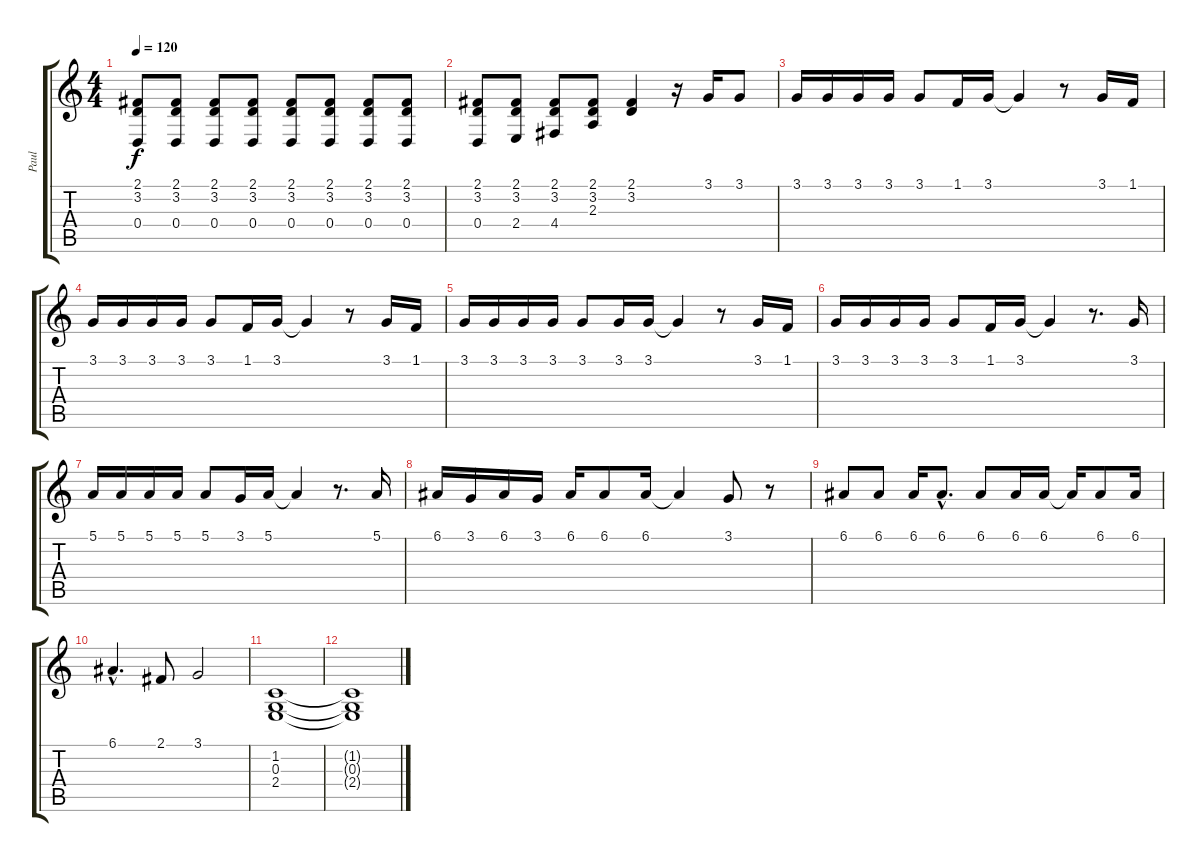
\track ("Paul" "Paul") {instrument trombone}
\staff {score tabs}
\tuning (E4 B3 G3 D3 A2 E2) {hide}
\ts (4 4)
\tempo 120
\clef g2
\ks c
(2.1 3.2 0.4).8{dy f} (2.1 3.2 0.4).8 (2.1 3.2 0.4).8 (2.1 3.2 0.4).8 (2.1 3.2 0.4).8 (2.1 3.2 0.4).8 (2.1 3.2 0.4).8 (2.1 3.2 0.4).8 |
(2.1 3.2 0.4).8 (2.1 3.2 2.4).8 (2.1 3.2 4.4).8 (2.1 3.2 2.3).8 (2.1 3.2).4 r.16 3.1.16{instrument trombone} 3.1.8 |
3.1.16 3.1.16 3.1.16 3.1.16 3.1.8 1.1.16 3.1.16 3.1{t}.4 r.8 3.1.16 1.1.16 |
3.1.16 3.1.16 3.1.16 3.1.16 3.1.8 1.1.16 3.1.16 3.1{t}.4 r.8 3.1.16 1.1.16 |
3.1.16 3.1.16 3.1.16 3.1.16 3.1.8 3.1.16 3.1.16 3.1{t}.4 r.8 3.1.16 1.1.16 |
3.1.16 3.1.16 3.1.16 3.1.16 3.1.8 1.1.16 3.1.16 3.1{t}.4 r.8{d} 3.1.16 |
5.1.16 5.1.16 5.1.16 5.1.16 5.1.8 3.1.16 5.1.16 5.1{t}.4 r.8{d} 5.1.16 |
6.1.16 3.1.16 6.1.16 3.1.16 6.1.16 6.1.8 6.1.16 6.1{t}.4 3.1.8 r.8 |
6.1.8 6.1.8 6.1.16 6.1{hac}.8{d} 6.1.8 6.1.16 6.1.16 6.1{t}.16 6.1.8 6.1.16 |
6.1{hac}.4{d} 2.1.8 3.1.2 |
(1.2 0.3 2.4).1 |
(1.2{t} 0.3{t} 2.4{t}).1
